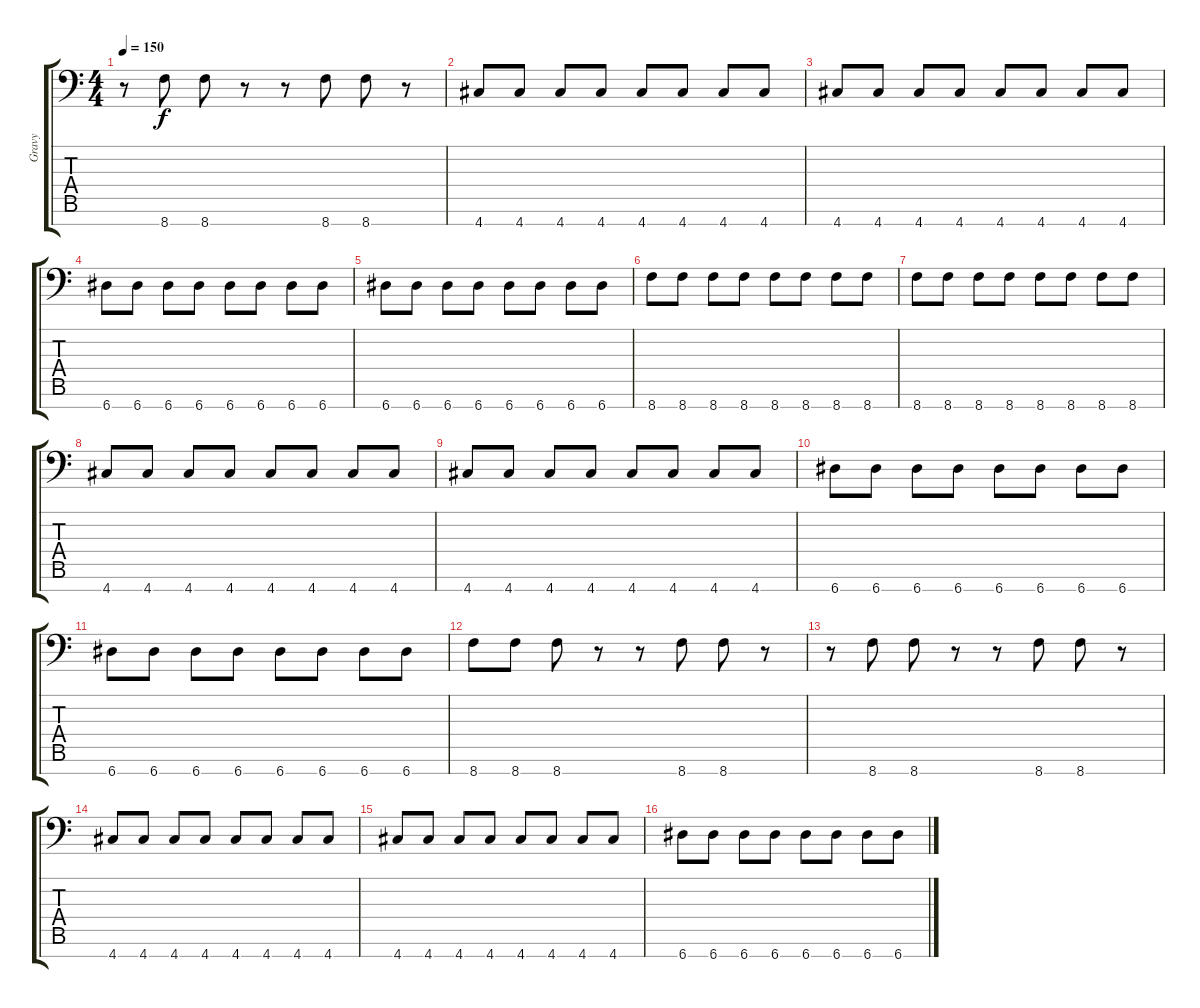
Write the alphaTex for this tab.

\track ("Gravy" "Gravy") {instrument overdrivenguitar}
\staff {score tabs}
\tuning (D4 A3 F3 C3 G2 D2 A1) {hide}
\ts (4 4)
\tempo 150
\clef f4
\ks c
r.8{dy f} 8.7.8 8.7.8 r.8 r.8 8.7.8 8.7.8 r.8 |
4.7.8 4.7.8 4.7.8 4.7.8 4.7.8 4.7.8 4.7.8 4.7.8 |
4.7.8 4.7.8 4.7.8 4.7.8 4.7.8 4.7.8 4.7.8 4.7.8 |
6.7.8 6.7.8 6.7.8 6.7.8 6.7.8 6.7.8 6.7.8 6.7.8 |
6.7.8 6.7.8 6.7.8 6.7.8 6.7.8 6.7.8 6.7.8 6.7.8 |
8.7.8 8.7.8 8.7.8 8.7.8 8.7.8 8.7.8 8.7.8 8.7.8 |
8.7.8 8.7.8 8.7.8 8.7.8 8.7.8 8.7.8 8.7.8 8.7.8 |
4.7.8 4.7.8 4.7.8 4.7.8 4.7.8 4.7.8 4.7.8 4.7.8 |
4.7.8 4.7.8 4.7.8 4.7.8 4.7.8 4.7.8 4.7.8 4.7.8 |
6.7.8 6.7.8 6.7.8 6.7.8 6.7.8 6.7.8 6.7.8 6.7.8 |
6.7.8 6.7.8 6.7.8 6.7.8 6.7.8 6.7.8 6.7.8 6.7.8 |
8.7.8 8.7.8 8.7.8 r.8 r.8 8.7.8 8.7.8 r.8 |
r.8 8.7.8 8.7.8 r.8 r.8 8.7.8 8.7.8 r.8 |
4.7.8 4.7.8 4.7.8 4.7.8 4.7.8 4.7.8 4.7.8 4.7.8 |
4.7.8 4.7.8 4.7.8 4.7.8 4.7.8 4.7.8 4.7.8 4.7.8 |
6.7.8 6.7.8 6.7.8 6.7.8 6.7.8 6.7.8 6.7.8 6.7.8
